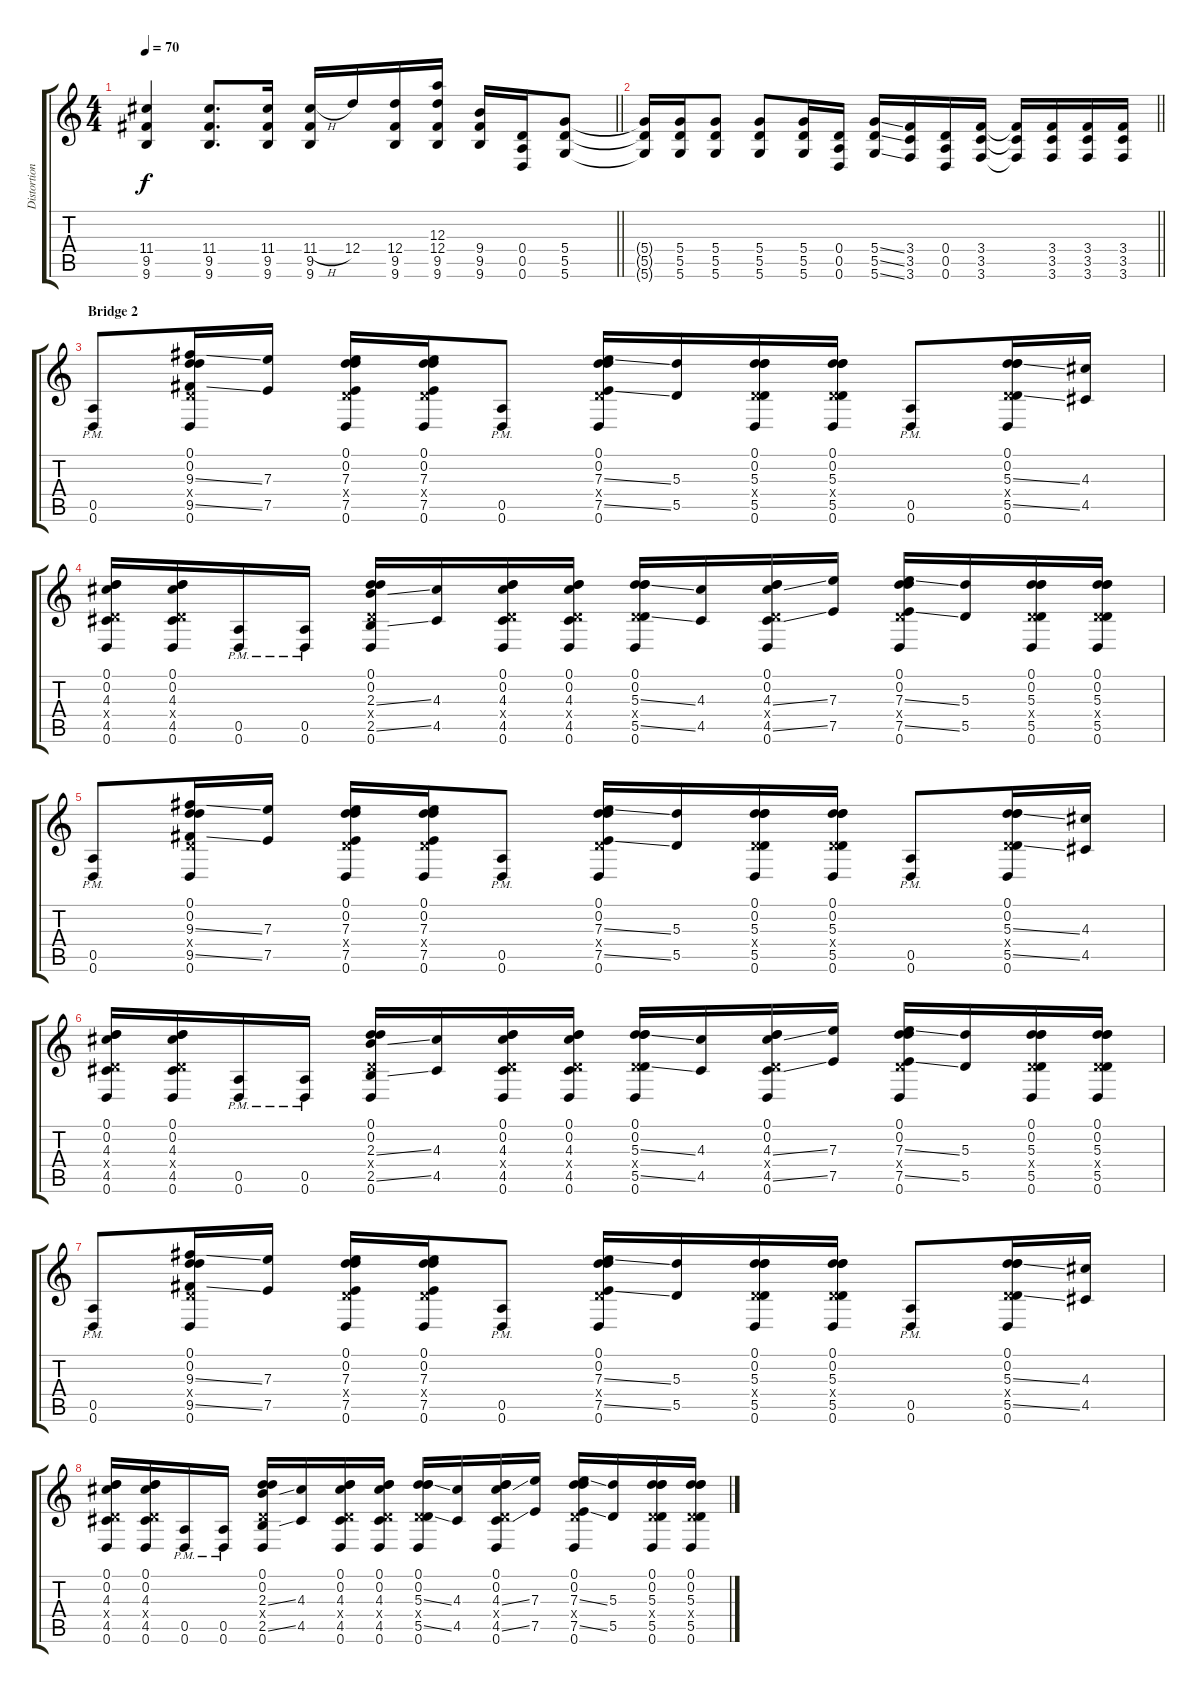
\track ("Distortion Guitar" "Distortion") {instrument overdrivenguitar}
\staff {score tabs}
\tuning (D4 D4 A3 D3 A2 D2) {hide}
\ts (4 4)
\tempo 70
\clef g2
\barLineRight lightlight
\ks c
(11.4 9.5 9.6).4{dy f} (11.4 9.5 9.6).8{d} (11.4 9.5 9.6).16 (11.4{h} 9.5 9.6).16 12.4.16 (12.4 9.5 9.6).16 (12.3 12.4 9.5 9.6).16 (9.4 9.5 9.6).16 (0.4 0.5 0.6).16 (5.4 5.5 5.6).8 |
\barLineRight lightlight
(5.4{t} 5.5{t} 5.6{t}).16 (5.4 5.5 5.6).16 (5.4 5.5 5.6).8 (5.4 5.5 5.6).8 (5.4 5.5 5.6).16 (0.4 0.5 0.6).16 (5.4{ss} 5.5{ss} 5.6{ss}).16 (3.4 3.5 3.6).16 (0.4 0.5 0.6).16 (3.4 3.5 3.6).16 (3.4{t} 3.5{t} 3.6{t}).16 (3.4 3.5 3.6).16 (3.4 3.5 3.6).16 (3.4 3.5 3.6).16 |
\section ("" "Bridge 2")
(0.5{pm} 0.6{pm}).8 (0.1 0.2 9.3{ss} 0.4{x} 9.5{ss} 0.6).16 (7.3 7.5).16 (0.1 0.2 7.3 0.4{x} 7.5 0.6).16 (0.1 0.2 7.3 0.4{x} 7.5 0.6).16 (0.5{pm} 0.6{pm}).8 (0.1 0.2 7.3{ss} 0.4{x} 7.5{ss} 0.6).16 (5.3 5.5).16 (0.1 0.2 5.3 0.4{x} 5.5 0.6).16 (0.1 0.2 5.3 0.4{x} 5.5 0.6).16 (0.5{pm} 0.6{pm}).8 (0.1 0.2 5.3{ss} 0.4{x} 5.5{ss} 0.6).16 (4.3 4.5).16 |
(0.1 0.2 4.3 0.4{x} 4.5 0.6).16 (0.1 0.2 4.3 0.4{x} 4.5 0.6).16 (0.5{pm} 0.6{pm}).16 (0.5{pm} 0.6{pm}).16 (0.1 0.2 2.3{ss} 0.4{x} 2.5{ss} 0.6).16 (4.3 4.5).16 (0.1 0.2 4.3 0.4{x} 4.5 0.6).16 (0.1 0.2 4.3 0.4{x} 4.5 0.6).16 (0.1 0.2 5.3{ss} 0.4{x} 5.5{ss} 0.6).16 (4.3 4.5).16 (0.1 0.2 4.3{ss} 0.4{x} 4.5{ss} 0.6).16 (7.3 7.5).16 (0.1 0.2 7.3{ss} 0.4{x} 7.5{ss} 0.6).16 (5.3 5.5).16 (0.1 0.2 5.3 0.4{x} 5.5 0.6).16 (0.1 0.2 5.3 0.4{x} 5.5 0.6).16 |
(0.5{pm} 0.6{pm}).8 (0.1 0.2 9.3{ss} 0.4{x} 9.5{ss} 0.6).16 (7.3 7.5).16 (0.1 0.2 7.3 0.4{x} 7.5 0.6).16 (0.1 0.2 7.3 0.4{x} 7.5 0.6).16 (0.5{pm} 0.6{pm}).8 (0.1 0.2 7.3{ss} 0.4{x} 7.5{ss} 0.6).16 (5.3 5.5).16 (0.1 0.2 5.3 0.4{x} 5.5 0.6).16 (0.1 0.2 5.3 0.4{x} 5.5 0.6).16 (0.5{pm} 0.6{pm}).8 (0.1 0.2 5.3{ss} 0.4{x} 5.5{ss} 0.6).16 (4.3 4.5).16 |
(0.1 0.2 4.3 0.4{x} 4.5 0.6).16 (0.1 0.2 4.3 0.4{x} 4.5 0.6).16 (0.5{pm} 0.6{pm}).16 (0.5{pm} 0.6{pm}).16 (0.1 0.2 2.3{ss} 0.4{x} 2.5{ss} 0.6).16 (4.3 4.5).16 (0.1 0.2 4.3 0.4{x} 4.5 0.6).16 (0.1 0.2 4.3 0.4{x} 4.5 0.6).16 (0.1 0.2 5.3{ss} 0.4{x} 5.5{ss} 0.6).16 (4.3 4.5).16 (0.1 0.2 4.3{ss} 0.4{x} 4.5{ss} 0.6).16 (7.3 7.5).16 (0.1 0.2 7.3{ss} 0.4{x} 7.5{ss} 0.6).16 (5.3 5.5).16 (0.1 0.2 5.3 0.4{x} 5.5 0.6).16 (0.1 0.2 5.3 0.4{x} 5.5 0.6).16 |
(0.5{pm} 0.6{pm}).8 (0.1 0.2 9.3{ss} 0.4{x} 9.5{ss} 0.6).16 (7.3 7.5).16 (0.1 0.2 7.3 0.4{x} 7.5 0.6).16 (0.1 0.2 7.3 0.4{x} 7.5 0.6).16 (0.5{pm} 0.6{pm}).8 (0.1 0.2 7.3{ss} 0.4{x} 7.5{ss} 0.6).16 (5.3 5.5).16 (0.1 0.2 5.3 0.4{x} 5.5 0.6).16 (0.1 0.2 5.3 0.4{x} 5.5 0.6).16 (0.5{pm} 0.6{pm}).8 (0.1 0.2 5.3{ss} 0.4{x} 5.5{ss} 0.6).16 (4.3 4.5).16 |
(0.1 0.2 4.3 0.4{x} 4.5 0.6).16 (0.1 0.2 4.3 0.4{x} 4.5 0.6).16 (0.5{pm} 0.6{pm}).16 (0.5{pm} 0.6{pm}).16 (0.1 0.2 2.3{ss} 0.4{x} 2.5{ss} 0.6).16 (4.3 4.5).16 (0.1 0.2 4.3 0.4{x} 4.5 0.6).16 (0.1 0.2 4.3 0.4{x} 4.5 0.6).16 (0.1 0.2 5.3{ss} 0.4{x} 5.5{ss} 0.6).16 (4.3 4.5).16 (0.1 0.2 4.3{ss} 0.4{x} 4.5{ss} 0.6).16 (7.3 7.5).16 (0.1 0.2 7.3{ss} 0.4{x} 7.5{ss} 0.6).16 (5.3 5.5).16 (0.1 0.2 5.3 0.4{x} 5.5 0.6).16 (0.1 0.2 5.3 0.4{x} 5.5 0.6).16
